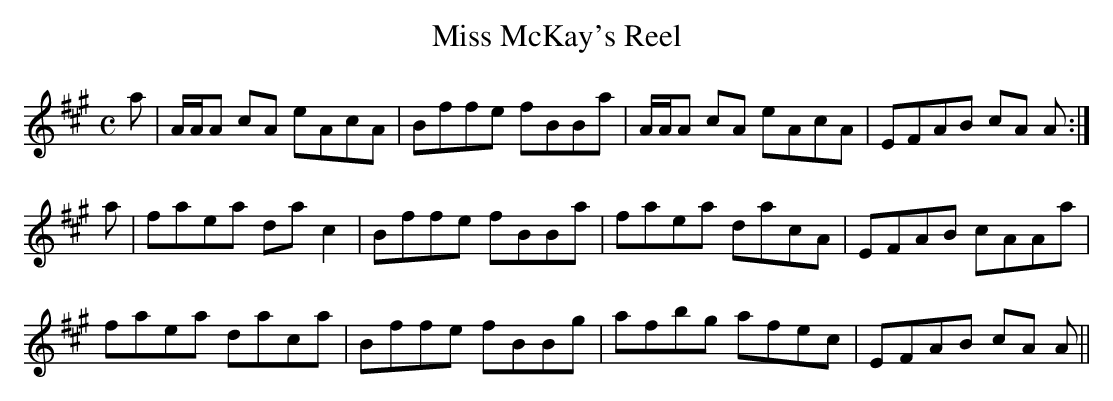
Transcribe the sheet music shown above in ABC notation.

X:1
T:Miss McKay's Reel
M:C
L:1/8
K:A
a|A/A/A cA eAcA|Bffe fBBa|A/A/A cA eAcA|EFAB cA A:|
a|faea da c2|Bffe fBBa|faea dacA|EFAB cAAa|
faea daca|Bffe fBBg|afbg afec|EFAB cA A||
